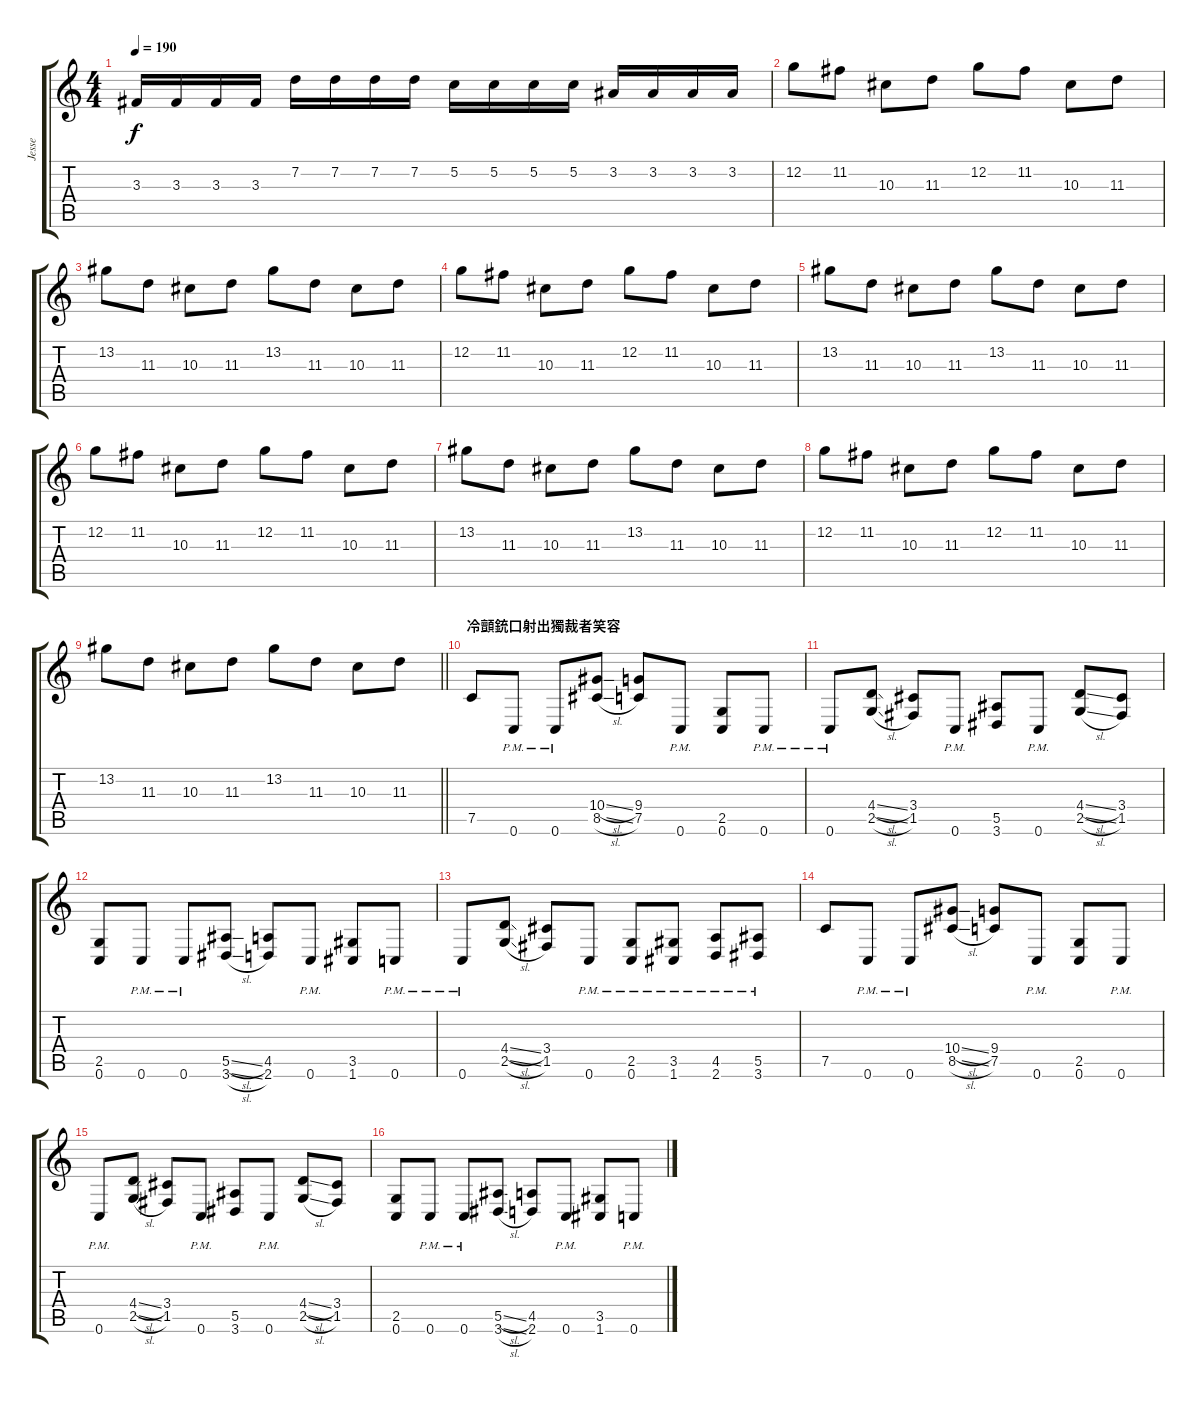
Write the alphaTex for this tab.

\track ("Jesse" "Jesse") {instrument distortionguitar}
\staff {score tabs}
\tuning (C4 G3 Eb3 Bb2 F2 C2) {hide}
\ts (4 4)
\tempo 190
\clef g2
\ks c
3.3.16{dy f} 3.3.16 3.3.16 3.3.16 7.2.16 7.2.16 7.2.16 7.2.16 5.2.16 5.2.16 5.2.16 5.2.16 3.2.16 3.2.16 3.2.16 3.2.16 |
12.2.8 11.2.8 10.3.8 11.3.8 12.2.8 11.2.8 10.3.8 11.3.8 |
13.2.8 11.3.8 10.3.8 11.3.8 13.2.8 11.3.8 10.3.8 11.3.8 |
12.2.8 11.2.8 10.3.8 11.3.8 12.2.8 11.2.8 10.3.8 11.3.8 |
13.2.8 11.3.8 10.3.8 11.3.8 13.2.8 11.3.8 10.3.8 11.3.8 |
12.2.8 11.2.8 10.3.8 11.3.8 12.2.8 11.2.8 10.3.8 11.3.8 |
13.2.8 11.3.8 10.3.8 11.3.8 13.2.8 11.3.8 10.3.8 11.3.8 |
12.2.8 11.2.8 10.3.8 11.3.8 12.2.8 11.2.8 10.3.8 11.3.8 |
\barLineRight lightlight
13.2.8 11.3.8 10.3.8 11.3.8 13.2.8 11.3.8 10.3.8 11.3.8 |
\section ("" "冷顫銃口射出獨裁者笑容")
7.5.8 0.6{pm}.8 0.6{pm}.8 (10.4{sl} 8.5{sl}).8 (9.4 7.5).8 0.6{pm}.8 (2.5 0.6).8 0.6{pm}.8 |
0.6{pm}.8 (4.4{sl} 2.5{sl}).8 (3.4 1.5).8 0.6{pm}.8 (5.5 3.6).8 0.6{pm}.8 (4.4{sl} 2.5{sl}).8 (3.4 1.5).8 |
(2.5 0.6).8 0.6{pm}.8 0.6{pm}.8 (5.5{sl} 3.6{sl}).8 (4.5 2.6).8 0.6{pm}.8 (3.5 1.6).8 0.6{pm}.8 |
0.6{pm}.8 (4.4{sl} 2.5{sl}).8 (3.4 1.5).8 0.6{pm}.8 (2.5{pm} 0.6{pm}).8 (3.5{pm} 1.6{pm}).8 (4.5{pm} 2.6{pm}).8 (5.5{pm} 3.6{pm}).8 |
7.5.8 0.6{pm}.8 0.6{pm}.8 (10.4{sl} 8.5{sl}).8 (9.4 7.5).8 0.6{pm}.8 (2.5 0.6).8 0.6{pm}.8 |
0.6{pm}.8 (4.4{sl} 2.5{sl}).8 (3.4 1.5).8 0.6{pm}.8 (5.5 3.6).8 0.6{pm}.8 (4.4{sl} 2.5{sl}).8 (3.4 1.5).8 |
(2.5 0.6).8 0.6{pm}.8 0.6{pm}.8 (5.5{sl} 3.6{sl}).8 (4.5 2.6).8 0.6{pm}.8 (3.5 1.6).8 0.6{pm}.8
